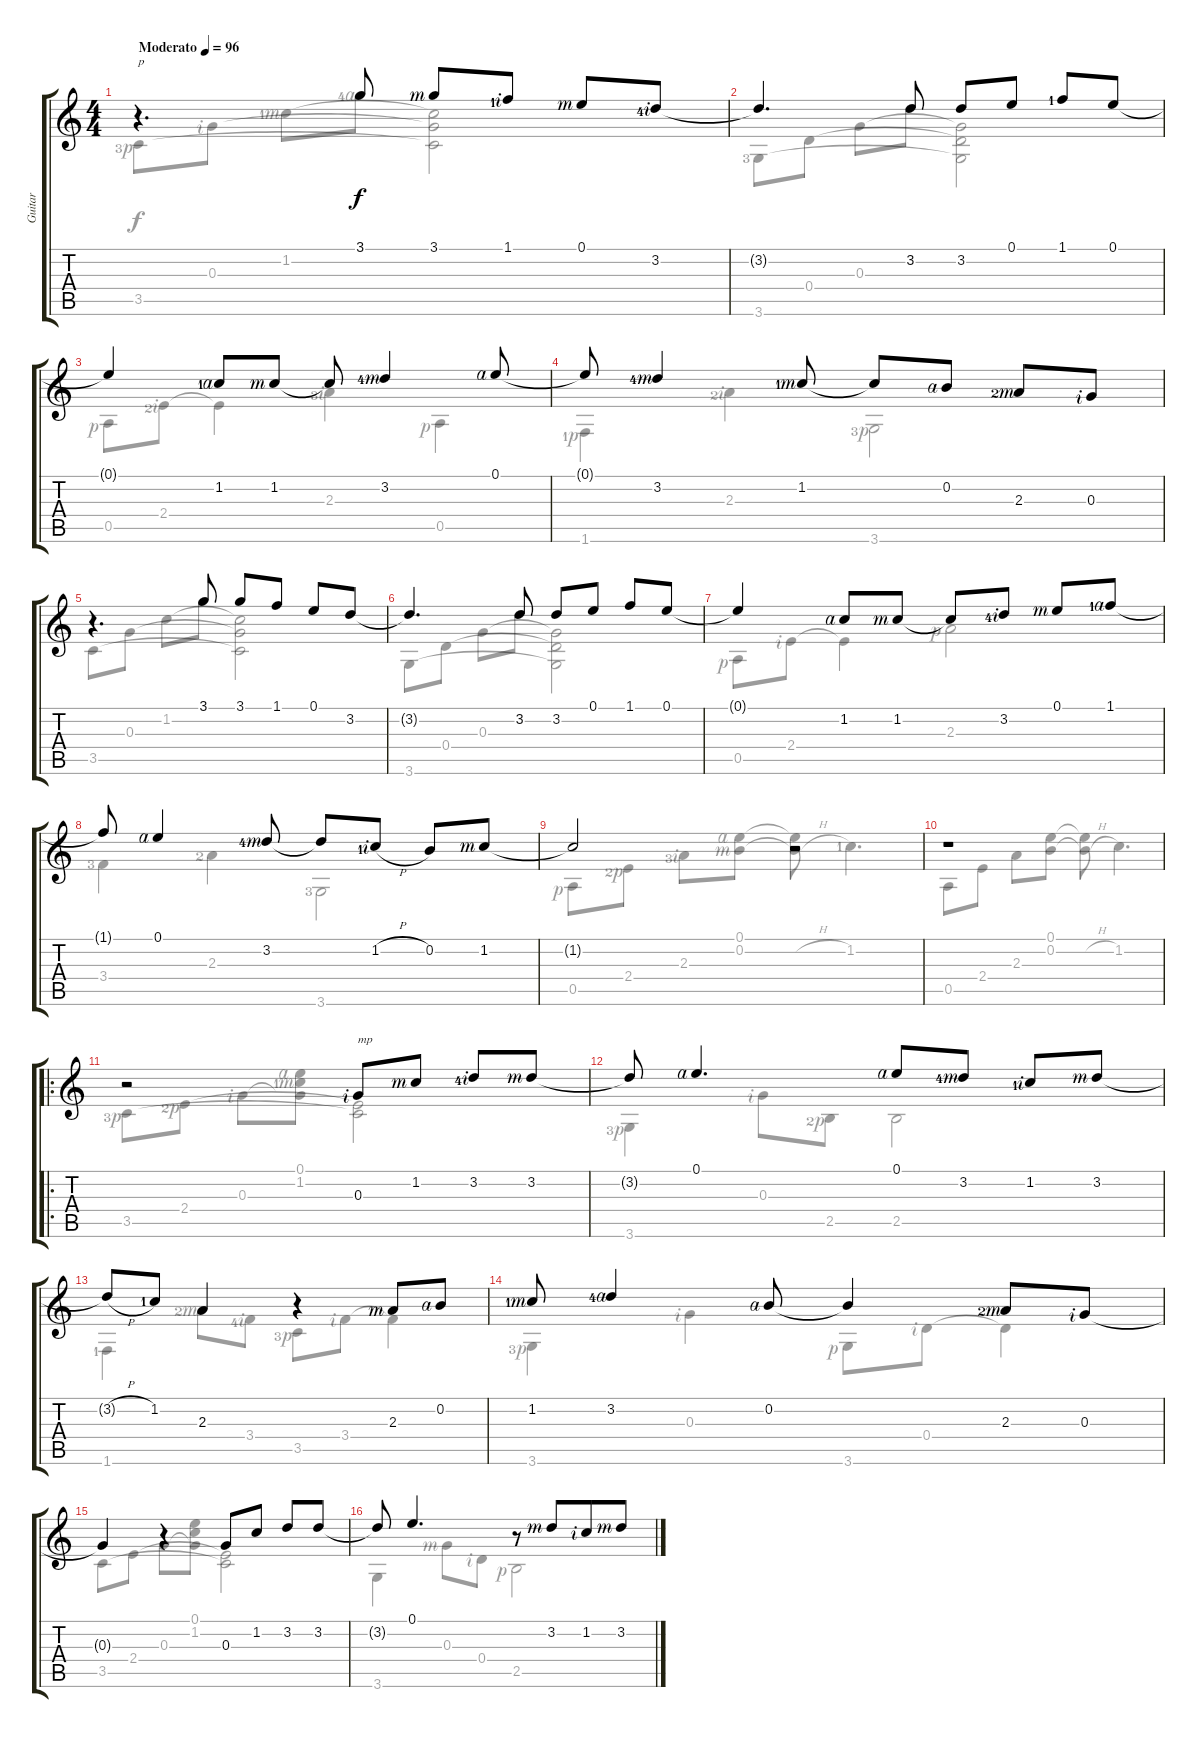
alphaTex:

\track ("Guitar" "Guitar") {instrument acousticguitarnylon}
\staff {score tabs}
\tuning (E4 B3 G3 D3 A2 E2) {hide}
\voice
\ts (4 4)
\tempo (96 "Moderato")
\clef g2
\ks c
r.4{d txt "p" dy f volume 4 instrument acousticguitarnylon} 3.1.8 3.1{rf 3}.8 1.1{lf 2 rf 2}.8 0.1{rf 3}.8 3.2{lf 5 rf 2}.8 |
3.2{t}.4{d} 3.2.8 3.2.8 0.1.8 1.1{lf 2}.8 0.1.8 |
0.1{t}.4 1.2{lf 2 rf 4}.8 1.2{rf 3}.8 1.2{t}.8 3.2{lf 5 rf 3}.4 0.1{rf 4}.8 |
0.1{t}.8 3.2{lf 5 rf 3}.4 1.2{lf 2 rf 3}.8 1.2{t}.8 0.2{rf 4}.8 2.3{lf 3 rf 3}.8 0.3{rf 2}.8 |
r.4{d} 3.1.8 3.1.8 1.1.8 0.1.8 3.2.8 |
3.2{t}.4{d} 3.2.8 3.2.8 0.1.8 1.1.8 0.1.8 |
0.1{t}.4 1.2{rf 4}.8 1.2{rf 3}.8 1.2{t}.8 3.2{lf 5 rf 2}.8 0.1{rf 3}.8 1.1{lf 2 rf 4}.8 |
1.1{t}.8 0.1{rf 4}.4 3.2{lf 5 rf 3}.8 3.2{t}.8 1.2{h lf 2 rf 2}.8 0.2.8 1.2{rf 3}.8 |
1.2{t}.2 r.2 |
r.1 |
\ro
r.2 0.3{rf 2}.8{txt "mp" volume 6} 1.2{rf 3}.8 3.2{lf 5 rf 2}.8 3.2{rf 3}.8 |
3.2{t}.8 0.1{rf 4}.4{d} 0.1{rf 4}.8 3.2{lf 5 rf 3}.8 1.2{lf 2 rf 2}.8 3.2{rf 3}.8 |
3.2{h t}.8 1.2{lf 2}.8 2.3.4 r.4 2.3{rf 3}.8 0.2{rf 4}.8 |
1.2{lf 2 rf 3}.8 3.2{lf 5 rf 4}.4 0.2{rf 4}.8 0.2{t}.4 2.3{lf 3 rf 3}.8 0.3{rf 2}.8 |
0.3{t}.4 r.4 0.3.8 1.2.8 3.2.8 3.2.8 |
3.2{t}.8 0.1.4{d} r.8 3.2{rf 3}.8{beam merge} 1.2{rf 2}.8 3.2{rf 3}.8
\voice
\clef g2
\ottava regular
\simile none
\ks c
3.5{lf 4 rf 1}.8{dy f} 0.3{rf 2}.8 1.2{lf 2 rf 3}.8 3.1{lf 5 rf 4}.8 (1.2{t} 0.3{t} 3.5{t}).2 |
3.6{lf 4}.8 0.4.8 0.3.8 3.2.8 (0.3{t} 0.4{t} 3.6{t}).2 |
0.5{rf 1}.8 2.4{lf 3 rf 2}.8 2.4{t}.4 2.3{lf 4 rf 2}.4 0.5{rf 1}.4 |
1.6{lf 2 rf 1}.4 2.3{lf 3 rf 2}.4 3.6{lf 4 rf 1}.2 |
3.5.8 0.3.8 1.2.8 3.1.8 (1.2{t} 0.3{t} 3.5{t}).2 |
3.6.8 0.4.8 0.3.8 3.2.8 (0.3{t} 0.4{t} 3.6{t}).2 |
0.5{rf 1}.8 2.4{rf 2}.8 2.4{t}.4 2.3{rf 1}.2 |
3.4{lf 4}.4 2.3{lf 3}.4 3.6{lf 4}.2 |
0.5{rf 1}.8 2.4{lf 3 rf 1}.8 2.3{lf 4 rf 2}.8 (0.1{rf 4} 0.2{rf 3}).8 (0.1{t} 0.2{h t}).8 1.2{lf 2}.4{d} |
0.5.8 2.4.8 2.3.8 (0.1 0.2).8 (0.1{t} 0.2{h t}).8 1.2.4{d} |
3.5{lf 4 rf 1}.8 2.4{lf 3 rf 1}.8 0.3{rf 2}.8 (0.1{rf 4} 1.2{lf 2 rf 3} 0.3{t}).8 (2.4{t} 3.5{t}).2 |
3.6{lf 4 rf 1}.4 0.3{rf 2}.8 2.5{lf 3 rf 1}.8 2.5.2 |
1.6{lf 2}.4 2.3{lf 3 rf 3}.8 3.4{lf 5 rf 2}.8 3.5{lf 4 rf 1}.8 3.4{rf 2}.8 3.4{t}.4 |
3.6{lf 4 rf 1}.4 0.3{rf 2}.4 3.6{rf 1}.8 0.4{rf 2}.8 0.4{t}.4 |
3.5.8 2.4.8 0.3.8 (0.1 1.2 0.3{t}).8 (2.4{t} 3.5{t}).2 |
3.6.4 0.3{rf 3}.8 0.4{rf 2}.8 2.5{rf 1}.2
